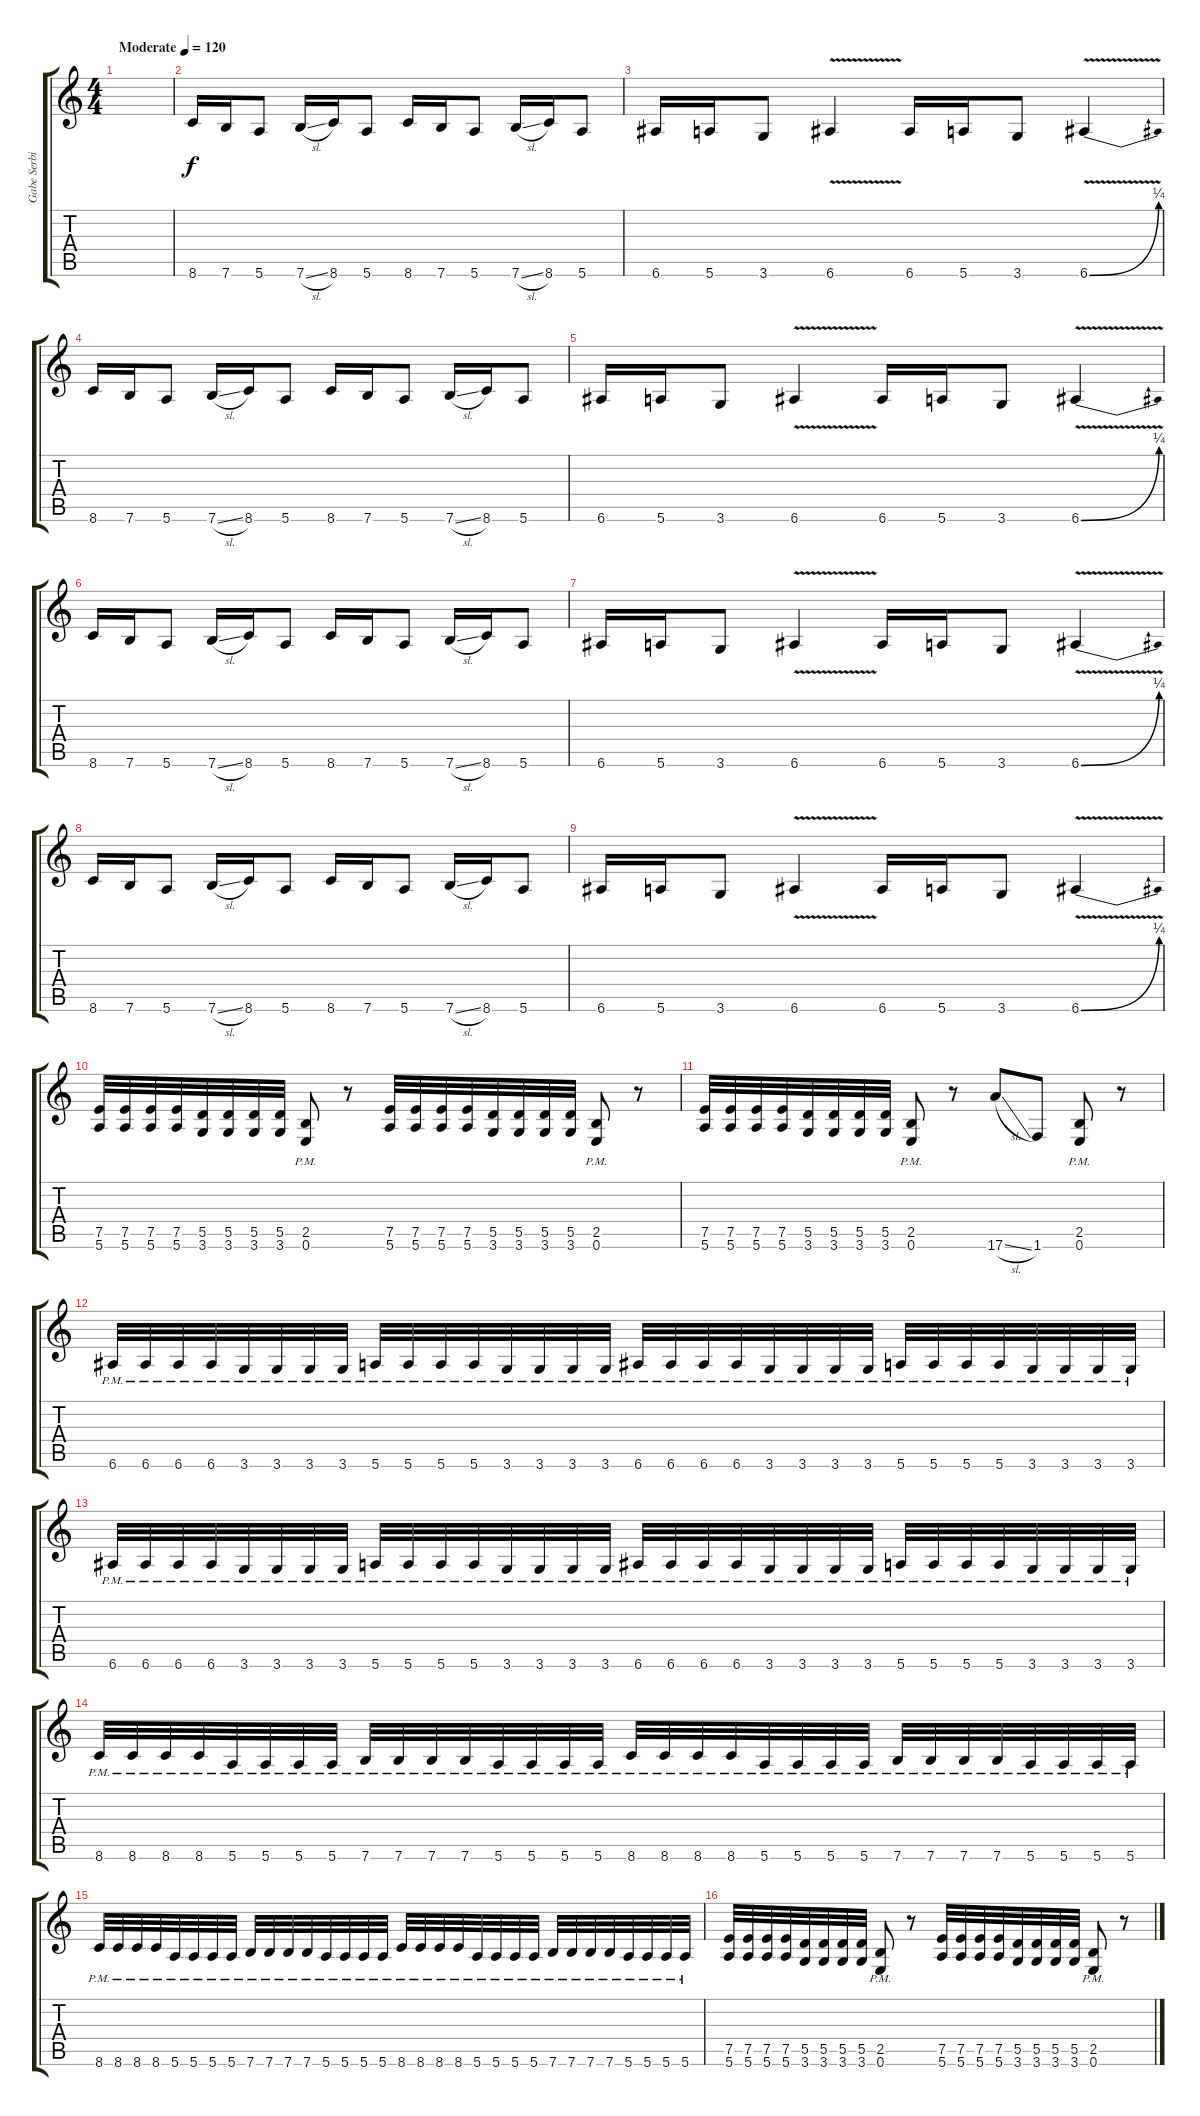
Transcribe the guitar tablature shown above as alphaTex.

\track ("Gabe Serbian" "Gabe Serbi") {instrument distortionguitar}
\staff {score tabs}
\tuning (E4 B3 G3 D3 A2 E2) {hide}
\ts (4 4)
\tempo (120 "Moderate")
\clef g2
\ks c
|
8.6.16 7.6.16 5.6.8 7.6{sl}.16 8.6.16 5.6.8 8.6.16 7.6.16 5.6.8 7.6{sl}.16 8.6.16 5.6.8 |
6.6.16 5.6.16 3.6.8 6.6{v}.4 6.6.16 5.6.16 3.6.8 6.6{be (bend 0 0 60 1) v}.4 |
8.6.16 7.6.16 5.6.8 7.6{sl}.16 8.6.16 5.6.8 8.6.16 7.6.16 5.6.8 7.6{sl}.16 8.6.16 5.6.8 |
6.6.16 5.6.16 3.6.8 6.6{v}.4 6.6.16 5.6.16 3.6.8 6.6{be (bend 0 0 60 1) v}.4 |
8.6.16 7.6.16 5.6.8 7.6{sl}.16 8.6.16 5.6.8 8.6.16 7.6.16 5.6.8 7.6{sl}.16 8.6.16 5.6.8 |
6.6.16 5.6.16 3.6.8 6.6{v}.4 6.6.16 5.6.16 3.6.8 6.6{be (bend 0 0 60 1) v}.4 |
8.6.16 7.6.16 5.6.8 7.6{sl}.16 8.6.16 5.6.8 8.6.16 7.6.16 5.6.8 7.6{sl}.16 8.6.16 5.6.8 |
6.6.16 5.6.16 3.6.8 6.6{v}.4 6.6.16 5.6.16 3.6.8 6.6{be (bend 0 0 60 1) v}.4 |
(7.5 5.6).32 (7.5 5.6).32 (7.5 5.6).32 (7.5 5.6).32 (5.5 3.6).32 (5.5 3.6).32 (5.5 3.6).32 (5.5 3.6).32 (2.5{pm} 0.6{pm}).8 r.8 (7.5 5.6).32 (7.5 5.6).32 (7.5 5.6).32 (7.5 5.6).32 (5.5 3.6).32 (5.5 3.6).32 (5.5 3.6).32 (5.5 3.6).32 (2.5{pm} 0.6{pm}).8 r.8 |
(7.5 5.6).32 (7.5 5.6).32 (7.5 5.6).32 (7.5 5.6).32 (5.5 3.6).32 (5.5 3.6).32 (5.5 3.6).32 (5.5 3.6).32 (2.5{pm} 0.6{pm}).8 r.8 17.6{sl}.8 1.6.8 (2.5{pm} 0.6{pm}).8 r.8 |
6.6{pm}.32 6.6{pm}.32 6.6{pm}.32 6.6{pm}.32 3.6{pm}.32 3.6{pm}.32 3.6{pm}.32 3.6{pm}.32 5.6{pm}.32 5.6{pm}.32 5.6{pm}.32 5.6{pm}.32 3.6{pm}.32 3.6{pm}.32 3.6{pm}.32 3.6{pm}.32 6.6{pm}.32 6.6{pm}.32 6.6{pm}.32 6.6{pm}.32 3.6{pm}.32 3.6{pm}.32 3.6{pm}.32 3.6{pm}.32 5.6{pm}.32 5.6{pm}.32 5.6{pm}.32 5.6{pm}.32 3.6{pm}.32 3.6{pm}.32 3.6{pm}.32 3.6{pm}.32 |
6.6{pm}.32 6.6{pm}.32 6.6{pm}.32 6.6{pm}.32 3.6{pm}.32 3.6{pm}.32 3.6{pm}.32 3.6{pm}.32 5.6{pm}.32 5.6{pm}.32 5.6{pm}.32 5.6{pm}.32 3.6{pm}.32 3.6{pm}.32 3.6{pm}.32 3.6{pm}.32 6.6{pm}.32 6.6{pm}.32 6.6{pm}.32 6.6{pm}.32 3.6{pm}.32 3.6{pm}.32 3.6{pm}.32 3.6{pm}.32 5.6{pm}.32 5.6{pm}.32 5.6{pm}.32 5.6{pm}.32 3.6{pm}.32 3.6{pm}.32 3.6{pm}.32 3.6{pm}.32 |
8.6{pm}.32 8.6{pm}.32 8.6{pm}.32 8.6{pm}.32 5.6{pm}.32 5.6{pm}.32 5.6{pm}.32 5.6{pm}.32 7.6{pm}.32 7.6{pm}.32 7.6{pm}.32 7.6{pm}.32 5.6{pm}.32 5.6{pm}.32 5.6{pm}.32 5.6{pm}.32 8.6{pm}.32 8.6{pm}.32 8.6{pm}.32 8.6{pm}.32 5.6{pm}.32 5.6{pm}.32 5.6{pm}.32 5.6{pm}.32 7.6{pm}.32 7.6{pm}.32 7.6{pm}.32 7.6{pm}.32 5.6{pm}.32 5.6{pm}.32 5.6{pm}.32 5.6{pm}.32 |
8.6{pm}.32 8.6{pm}.32 8.6{pm}.32 8.6{pm}.32 5.6{pm}.32 5.6{pm}.32 5.6{pm}.32 5.6{pm}.32 7.6{pm}.32 7.6{pm}.32 7.6{pm}.32 7.6{pm}.32 5.6{pm}.32 5.6{pm}.32 5.6{pm}.32 5.6{pm}.32 8.6{pm}.32 8.6{pm}.32 8.6{pm}.32 8.6{pm}.32 5.6{pm}.32 5.6{pm}.32 5.6{pm}.32 5.6{pm}.32 7.6{pm}.32 7.6{pm}.32 7.6{pm}.32 7.6{pm}.32 5.6{pm}.32 5.6{pm}.32 5.6{pm}.32 5.6{pm}.32 |
(7.5 5.6).32 (7.5 5.6).32 (7.5 5.6).32 (7.5 5.6).32 (5.5 3.6).32 (5.5 3.6).32 (5.5 3.6).32 (5.5 3.6).32 (2.5{pm} 0.6{pm}).8 r.8 (7.5 5.6).32 (7.5 5.6).32 (7.5 5.6).32 (7.5 5.6).32 (5.5 3.6).32 (5.5 3.6).32 (5.5 3.6).32 (5.5 3.6).32 (2.5{pm} 0.6{pm}).8 r.8
